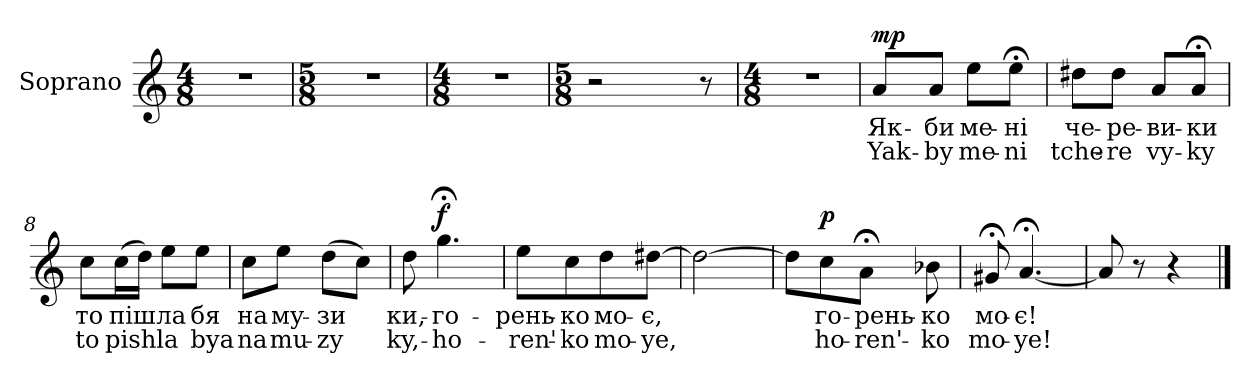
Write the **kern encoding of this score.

**kern	**text	**text	**dynam
*part1	*part1	*part1	*part1
*staff1	*staff1	*staff1	*staff1
*I"Soprano	*	*	*
*I'S.	*	*	*
*clefG2	*	*	*
*k[]	*	*	*
*M4/8	*	*	*
=1	=1	=1	=1
2r	.	.	.
=2	=2	=2	=2
*M5/8	*	*	*
8%5r	.	.	.
=3	=3	=3	=3
*M4/8	*	*	*
2r	.	.	.
=4	=4	=4	=4
*M5/8	*	*	*
*^	*	*	*
2r	4.ryy	.	.	.
*MM94	*	*	*	*
.	4ryy	.	.	.
8r	.	.	.	.
*v	*v	*	*	*
=5	=5	=5	=5
*M4/8	*	*	*
2r	.	.	.
!!LO:LB:g=z
=6	=6	=6	=6
!	!	!	!LO:DY:a
8a/L	Як-	Yak-	mp
8a/J	-би	-by	.
8ee\L	ме-	me-	.
8ee;<\J	-ні	-ni	.
=7	=7	=7	=7
8dd#X\L	че-	tche-	.
8dd#\J	-ре-	-re	.
8a/L	-ви-	vy-	.
8a;</J	-ки	-ky	.
=8	=8	=8	=8
8cc\L	то	to	.
(16cc\L	піш	pish	.
16dd\JJ)	.	.	.
8ee\L	ла	la	.
8ee\J	бя	bya	.
=9	=9	=9	=9
8cc\L	на	na	.
8ee\J	му-	mu-	.
(8dd\L	-зи	-zy	.
8cc\J)	.	.	.
=10	=10	=10	=10
8dd\	ки,-	ky,-	.
!	!	!	!LO:DY:a
4.gg;<\	-го-	-ho-	f
=11	=11	=11	=11
8ee\L	-рень-	-ren'-	.
8cc\	-ко	-ko	.
8dd\	мо-	mo-	.
[8dd#X\J	-є,	-ye,	.
!!LO:LB:g=z
=12	=12	=12	=12
2dd#\_	.	.	.
=13	=13	=13	=13
8dd#\L]	.	.	.
!	!	!	!LO:DY:a
8cc\	го-	ho-	p
8a;<\J	-рень-	-ren'-	.
8b-X\	-ко	-ko	.
=14	=14	=14	=14
8g#X;</	мо-	mo-	.
[4.a;</	-є!	-ye!	.
=15	=15	=15	=15
8a/]	.	.	.
8r	.	.	.
4r	.	.	.
==	==	==	==
*-	*-	*-	*-
